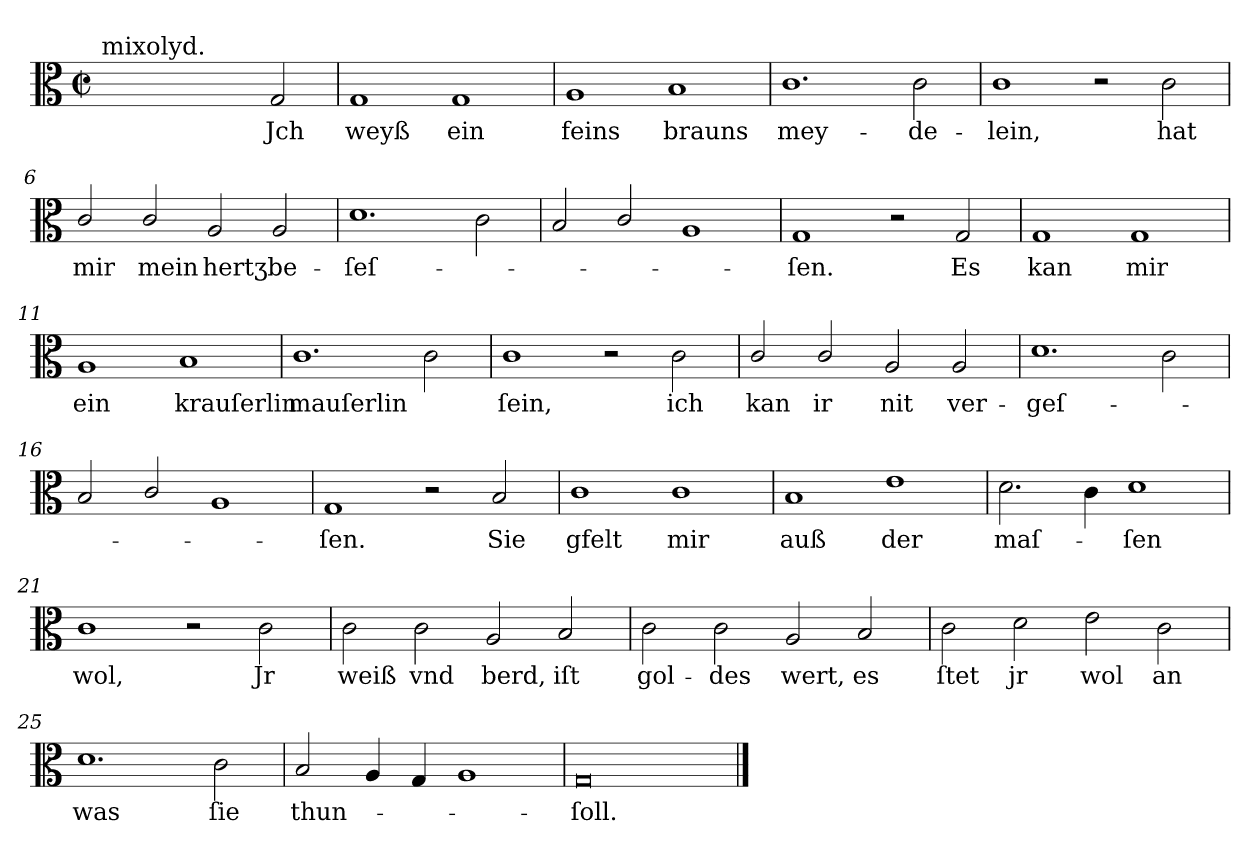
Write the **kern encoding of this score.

**kern	**text
*part1	*part1
*staff1	*staff1
*clefC3	*
*k[]	*
*G:mix	*
*M4/2	*
*met(c|)	*
=1	=1
!LO:TX:a:t=mixolyd.	!
1ryy	.
2ryy	.
2G	Jch
=2	=2
1G	weyß
1G	ein
=3	=3
1A	feins
1B	brauns
=4	=4
1.c	mey-
2c	-de-
=5	=5
1c	-lein,
2r	.
2c	hat
=6	=6
2c/	mir
2c/	mein
2A	hertʒ
2A	be-
=7	=7
1.d	-ſeſ-
2c	.
=8	=8
2B/	.
2c/	.
1A	.
=9	=9
1G	-ſen.
2r	.
2G	Es
=10	=10
1G	kan
1G	mir
=11	=11
1A	ein
1B	krauſerlin
=12	=12
1.c	mauſerlin
2c	.
=13	=13
1c	ſein,
2r	.
2c	ich
=14	=14
2c/	kan
2c/	ir
2A	nit
2A	ver-
=15	=15
1.d	-geſ-
2c	.
=16	=16
2B/	.
2c/	.
1A	.
=17	=17
1G	-ſen.
2r	.
2B	Sie
=18	=18
1c	gfelt
1c	mir
=19	=19
1B	auß
1e	der
=20	=20
2.d	maſ-
4c	.
1d	-ſen
=21	=21
1c	wol,
2r	.
2c	Jr
=22	=22
2c	weiß
2c	vnd
2A	berd,
2B	iſt
=23	=23
2c	gol-
2c	-des
2A	wert,
2B	es
=24	=24
2c	ſtet
2d	jr
2e	wol
2c	an
=25	=25
1.d	was
2c	ſie
=26	=26
2B	thun-
4A	.
4G	.
1A	.
=27	=27
0G/	-ſoll.
==	==
*-	*-
